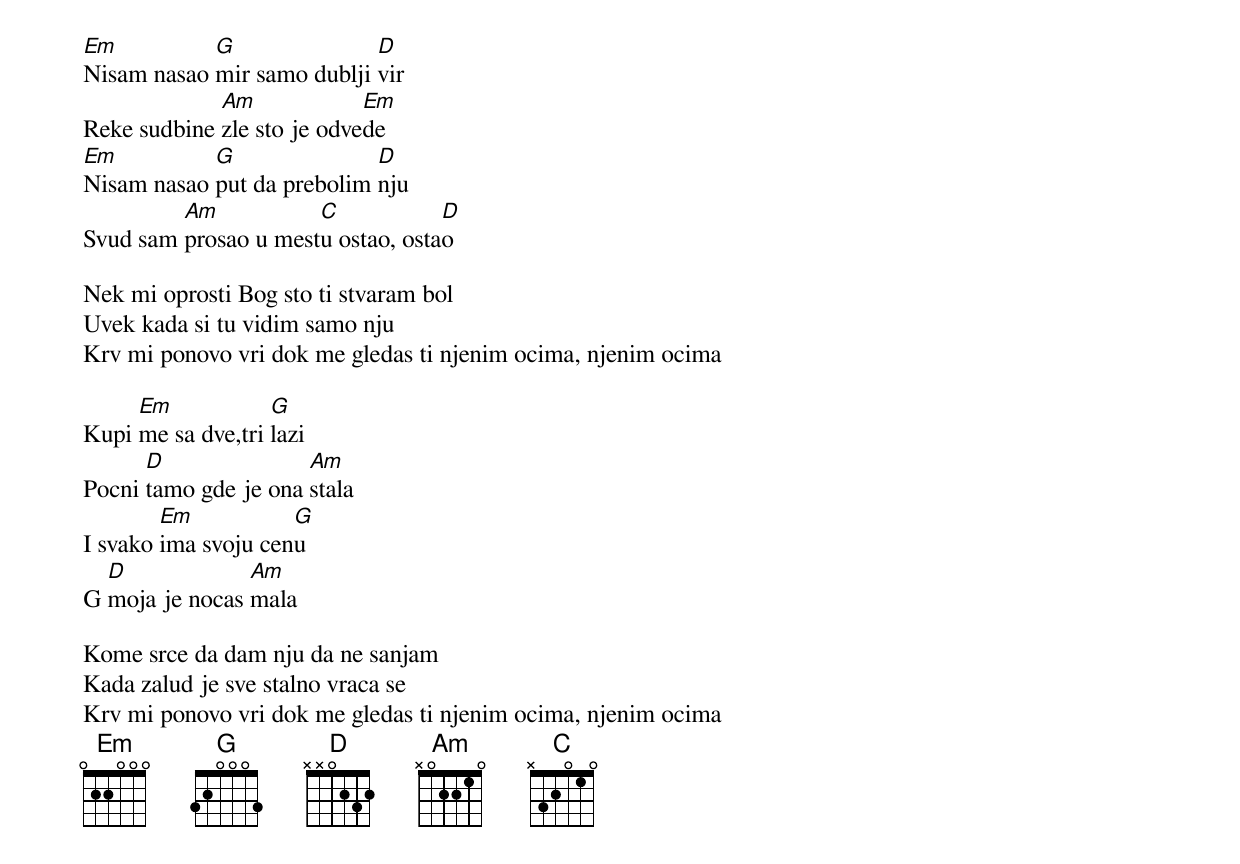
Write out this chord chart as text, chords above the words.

Em          G               D
Nisam nasao mir samo dublji vir
             Am             Em
Reke sudbine zle sto je odvede
Em          G               D
Nisam nasao put da prebolim nju
         Am           C            D
Svud sam prosao u mestu ostao, ostao

Nek mi oprosti Bog sto ti stvaram bol
Uvek kada si tu vidim samo nju
Krv mi ponovo vri dok me gledas ti njenim ocima, njenim ocima

     Em            G
Kupi me sa dve,tri lazi
      D               Am
Pocni tamo gde je ona stala
        Em           G
I svako ima svoju cenu
  D             Am
G moja je nocas mala

Kome srce da dam nju da ne sanjam
Kada zalud je sve stalno vraca se
Krv mi ponovo vri dok me gledas ti njenim ocima, njenim ocima
